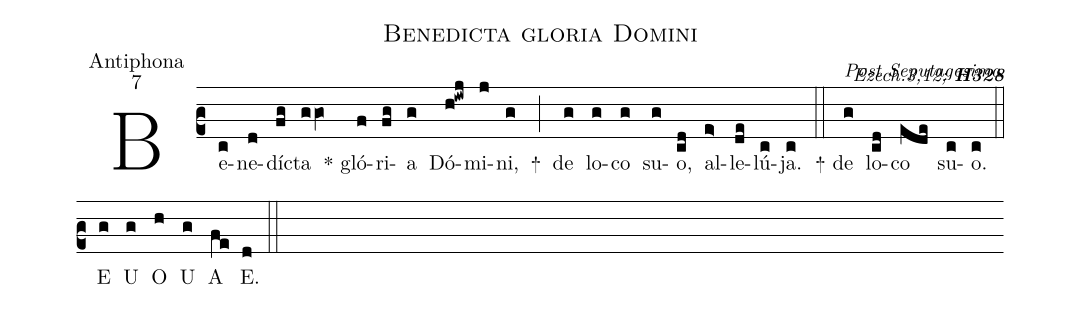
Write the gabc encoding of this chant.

name:Benedicta gloria Domini;
office-part:Antiphona;
mode:7;
commentary:{\itshape\mdseries  Ezech.3,12;\/} {\bfseries H328};
%%
(c2)Be(c)ne(d)dí(fg)cta(ggO) * gló(f)ri(fg)a(g) Dó(h!iwj)mi(j)ni,(g) +(;) de(g) lo(g)co(g) su(g)o,(cd) al(e>)le(de)lú(c)ja.(c) (::)+ <alt>Post Seputagesima</alt> de(g) lo(cd)co(ede) su(c)o.(c) (::)
<eu> E(g) U(g) O(h) U(g) A(fe) E.(d) </eu> (::)
